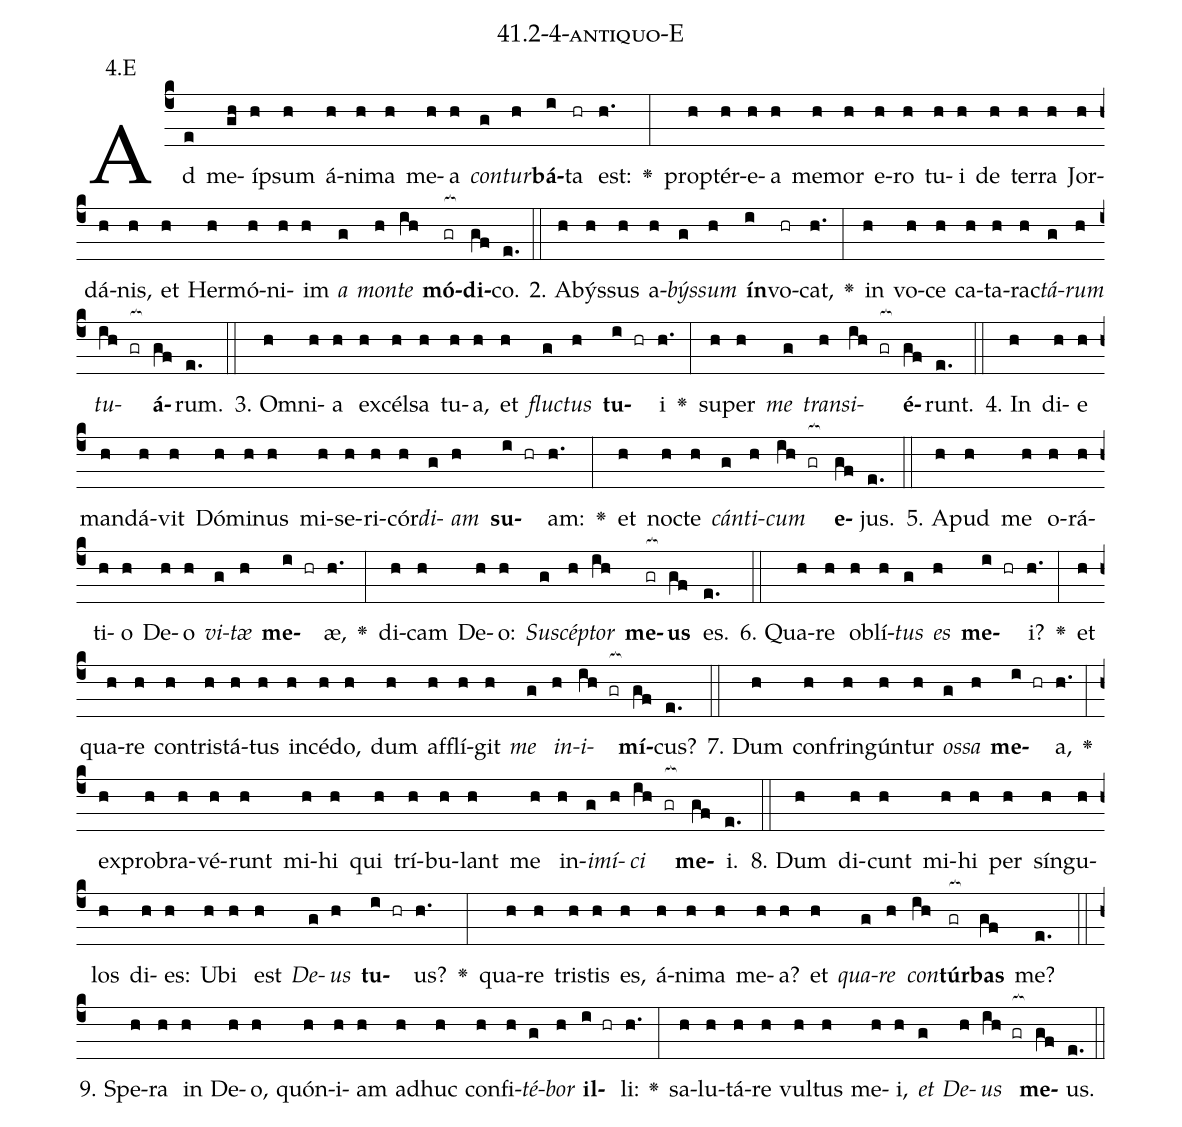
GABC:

name: 41.2-4-antiquo-E;
annotation: 4.E;
%%
(c4)Ad(e) me(gh)íp(h)sum(h) á(h)ni(h)ma(h) me(h)a(h) <i>con</i>(g)<i>tur</i>(h)<b>bá</b>(i)ta(hr) est:(h.) <v>\greheightstar</v>(:) prop(h)tér(h)e(h)a(h) me(h)mor(h) e(h)ro(h) tu(h)i(h) de(h) ter(h)ra(h) Jor(h)dá(h)nis,(h) et(h) Her(h)mó(h)ni(h)im(h) <i>a</i>(g) <i>mon</i>(h)<i>te</i>(ih) <b>mó</b>(gr[ocb:1{])<b>di</b>(gf[ocb:0}])co.(e.) (::)
2. A(h)býs(h)sus(h) a(h)<i>býs</i>(g)<i>sum</i>(h) <b>ín</b>(i)vo(hr)cat,(h.) <v>\greheightstar</v>(:) in(h) vo(h)ce(h) ca(h)ta(h)rac(h)<i>tá</i>(g)<i>rum</i>(h) <i>tu</i>(ih gr[ocb:1{])<b>á</b>(gf[ocb:0}])rum.(e.) (::)
3. Om(h)ni(h)a(h) ex(h)cél(h)sa(h) tu(h)a,(h) et(h) <i>fluc</i>(g)<i>tus</i>(h) <b>tu</b>(i hr)i(h.) <v>\greheightstar</v>(:) su(h)per(h) <i>me</i>(g) <i>trans</i>(h)<i>i</i>(ih gr[ocb:1{])<b>é</b>(gf[ocb:0}])runt.(e.) (::)
4. In(h) di(h)e(h) man(h)dá(h)vit(h) Dó(h)mi(h)nus(h) mi(h)se(h)ri(h)cór(h)<i>di</i>(g)<i>am</i>(h) <b>su</b>(i hr)am:(h.) <v>\greheightstar</v>(:) et(h) noc(h)te(h) <i>cán</i>(g)<i>ti</i>(h)<i>cum</i>(ih gr[ocb:1{]) <b>e</b>(gf[ocb:0}])jus.(e.) (::)
5. A(h)pud(h) me(h) o(h)rá(h)ti(h)o(h) De(h)o(h) <i>vi</i>(g)<i>tæ</i>(h) <b>me</b>(i hr)æ,(h.) <v>\greheightstar</v>(:) di(h)cam(h) De(h)o:(h) <i>Su</i>(g)<i>scép</i>(h)<i>tor</i>(ih) <b>me</b>(gr[ocb:1{])<b>us</b>(gf[ocb:0}]) es.(e.) (::)
6. Qua(h)re(h) ob(h)lí(h)<i>tus</i>(g) <i>es</i>(h) <b>me</b>(i hr)i?(h.) <v>\greheightstar</v>(:) et(h) qua(h)re(h) con(h)tris(h)tá(h)tus(h) in(h)cé(h)do,(h) dum(h) af(h)flí(h)git(h) <i>me</i>(g) <i>in</i>(h)<i>i</i>(ih gr[ocb:1{])<b>mí</b>(gf[ocb:0}])cus?(e.) (::)
7. Dum(h) con(h)frin(h)gún(h)tur(h) <i>os</i>(g)<i>sa</i>(h) <b>me</b>(i hr)a,(h.) <v>\greheightstar</v>(:) ex(h)pro(h)bra(h)vé(h)runt(h) mi(h)hi(h) qui(h) trí(h)bu(h)lant(h) me(h) in(h)<i>i</i>(g)<i>mí</i>(h)<i>ci</i>(ih gr[ocb:1{]) <b>me</b>(gf[ocb:0}])i.(e.) (::)
8. Dum(h) di(h)cunt(h) mi(h)hi(h) per(h) sín(h)gu(h)los(h) di(h)es:(h) U(h)bi(h) est(h) <i>De</i>(g)<i>us</i>(h) <b>tu</b>(i hr)us?(h.) <v>\greheightstar</v>(:) qua(h)re(h) tris(h)tis(h) es,(h) á(h)ni(h)ma(h) me(h)a?(h) et(h) <i>qua</i>(g)<i>re</i>(h) <i>con</i>(ih)<b>túr</b>(gr[ocb:1{])<b>bas</b>(gf[ocb:0}]) me?(e.) (::)
9. Spe(h)ra(h) in(h) De(h)o,(h) quón(h)i(h)am(h) ad(h)huc(h) con(h)fi(h)<i>té</i>(g)<i>bor</i>(h) <b>il</b>(i hr)li:(h.) <v>\greheightstar</v>(:) sa(h)lu(h)tá(h)re(h) vul(h)tus(h) me(h)i,(h) <i>et</i>(g) <i>De</i>(h)<i>us</i>(ih gr[ocb:1{]) <b>me</b>(gf[ocb:0}])us.(e.) (::)
